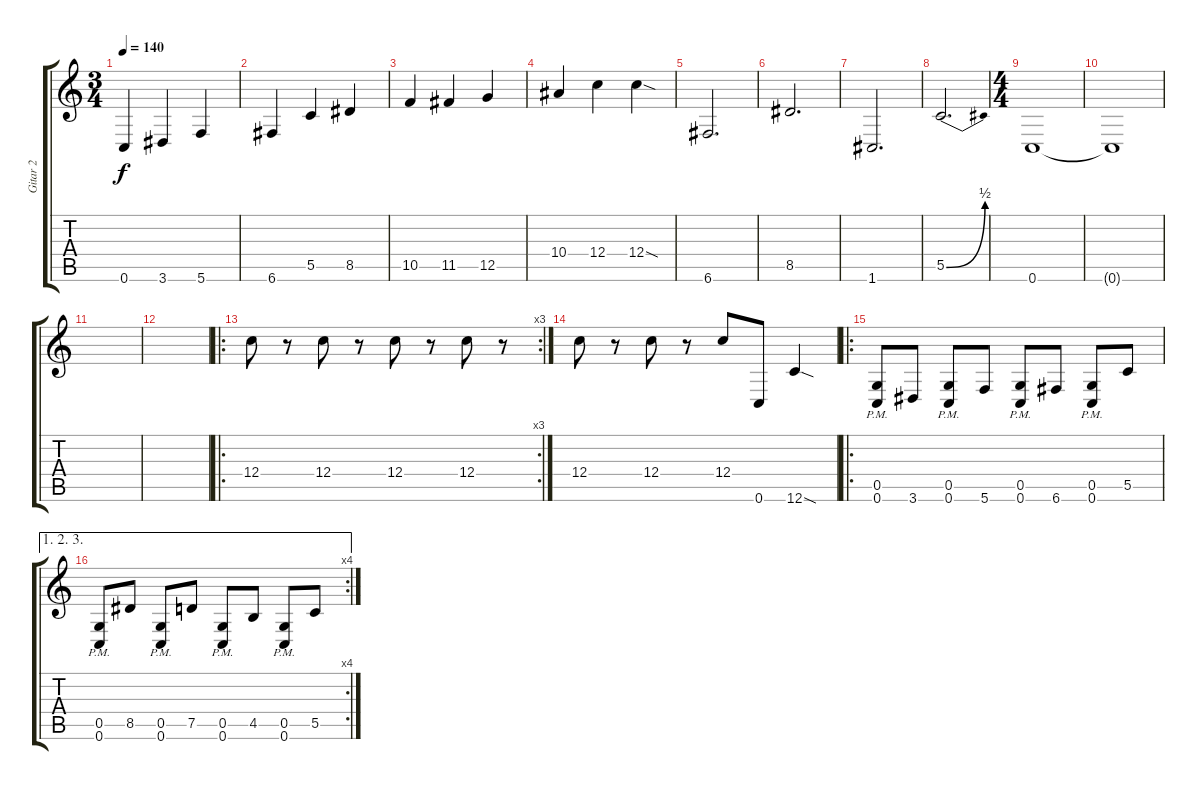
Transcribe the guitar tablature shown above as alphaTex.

\track ("Gitar 2" "Gitar 2") {instrument distortionguitar}
\staff {score tabs}
\tuning (D4 A3 F3 C3 G2 C2) {hide}
\ts (3 4)
\tempo 140
\clef g2
\ks c
0.6.4{dy f} 3.6.4 5.6.4 |
6.6.4 5.5.4 8.5.4 |
10.5.4 11.5.4 12.5.4 |
10.4.4 12.4.4 12.4{sod}.4 |
6.6.2{d} |
8.5.2{d} |
1.6.2{d} |
5.5{be (bend 0 0 60 2)}.2{d} |
\ts (4 4)
0.6.1 |
0.6{t}.1 |
|
|
\ro
\rc 3
12.4.8 r.8 12.4.8 r.8 12.4.8 r.8 12.4.8 r.8 |
12.4.8 r.8 12.4.8 r.8 12.4.8 0.6.8 12.6{sod}.4 |
\ro
(0.5{pm} 0.6{pm}).8 3.6.8 (0.5{pm} 0.6{pm}).8 5.6.8 (0.5{pm} 0.6{pm}).8 6.6.8 (0.5{pm} 0.6{pm}).8 5.5.8 |
\ae (1 2 3)
\rc 4
(0.5{pm} 0.6{pm}).8 8.5.8 (0.5{pm} 0.6{pm}).8 7.5.8 (0.5{pm} 0.6{pm}).8 4.5.8 (0.5{pm} 0.6{pm}).8 5.5.8
